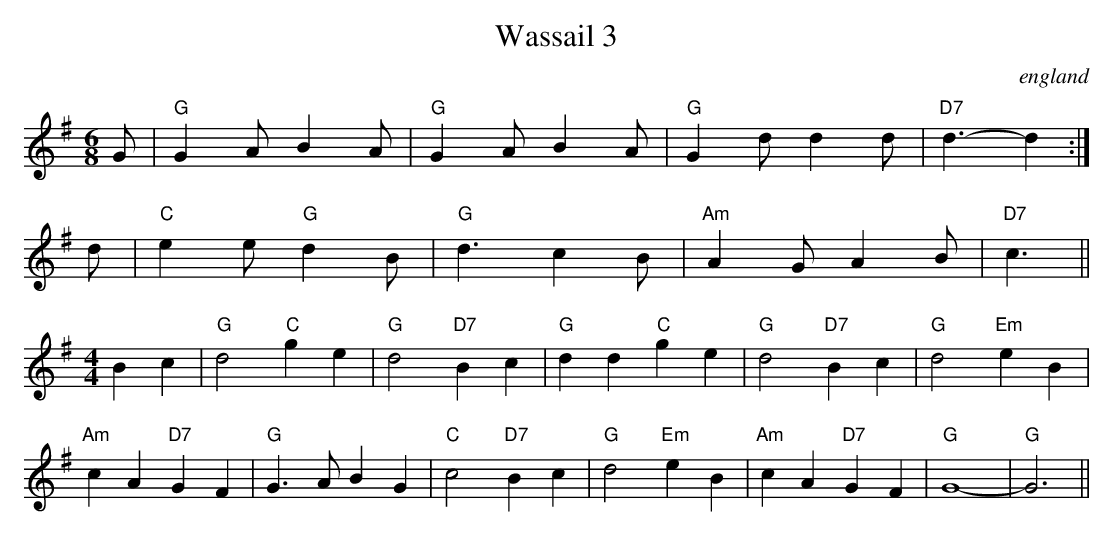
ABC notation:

X:1
T:Wassail 3
O:england
M:6/8
K:G
G|"G"G2A B2A|"G"G2A B2A|"G"G2d d2d|"D7"d3 -d2:|
d|"C"e2e "G"d2B|"G"d3 c2B|"Am"A2G A2B|"D7"c3 ||
M:4/4
L:1/4
Bc |"G"d2 "C"ge|"G"d2 "D7"Bc|"G"dd "C"ge|"G"d2 "D7"Bc|"G"d2 "Em"eB|
"Am"cA "D7"GF|"G"G3/2A/2 BG|"C"c2 "D7"Bc|"G"d2 "Em"eB|"Am"cA "D7"GF|"G"G4-|\
"G"G3||
